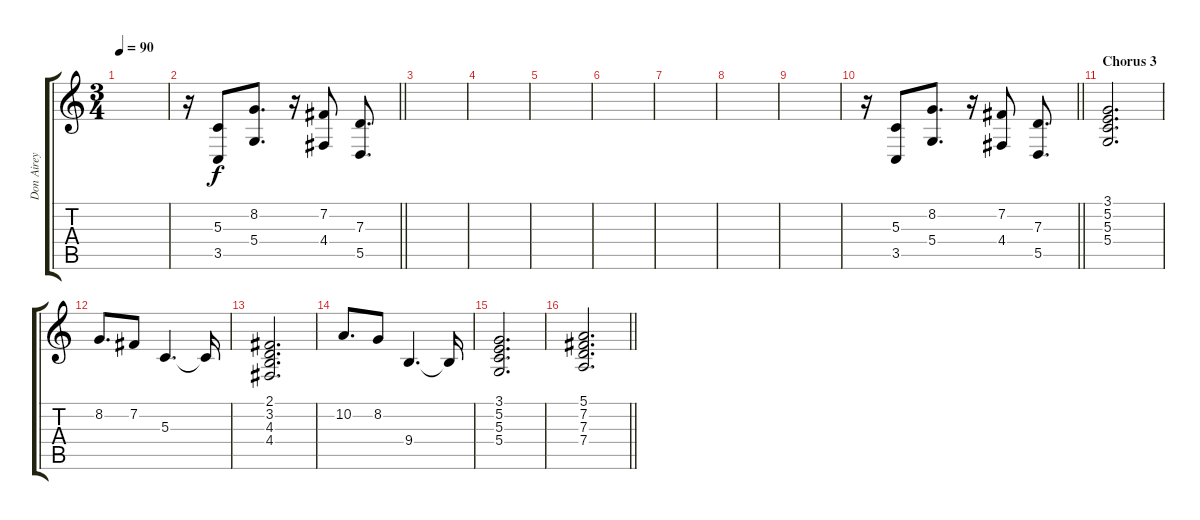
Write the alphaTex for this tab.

\track ("Don Airey" "Don Airey") {instrument lead3calliope}
\staff {score tabs}
\tuning (E4 B3 G3 D3 A2 E2) {hide}
\ts (3 4)
\tempo 90
\clef g2
\ks c
|
\barLineRight lightlight
r.16 (5.3 3.5).8 (8.2 5.4).8{d} r.16 (7.2 4.4).8 (7.3 5.5).8{d} |
|
|
|
|
|
|
|
\barLineRight lightlight
r.16 (5.3 3.5).8 (8.2 5.4).8{d} r.16 (7.2 4.4).8 (7.3 5.5).8{d} |
\section ("" "Chorus 3")
(3.1 5.2 5.3 5.4).2{d} |
8.2.8{d} 7.2.8 5.3.4{d} 5.3{t}.16 |
(2.1 3.2 4.3 4.4).2{d} |
10.2.8{d} 8.2.8 9.4.4{d} 9.4{t}.16 |
(3.1 5.2 5.3 5.4).2{d} |
\barLineRight lightlight
(5.1 7.2 7.3 7.4).2{d}
